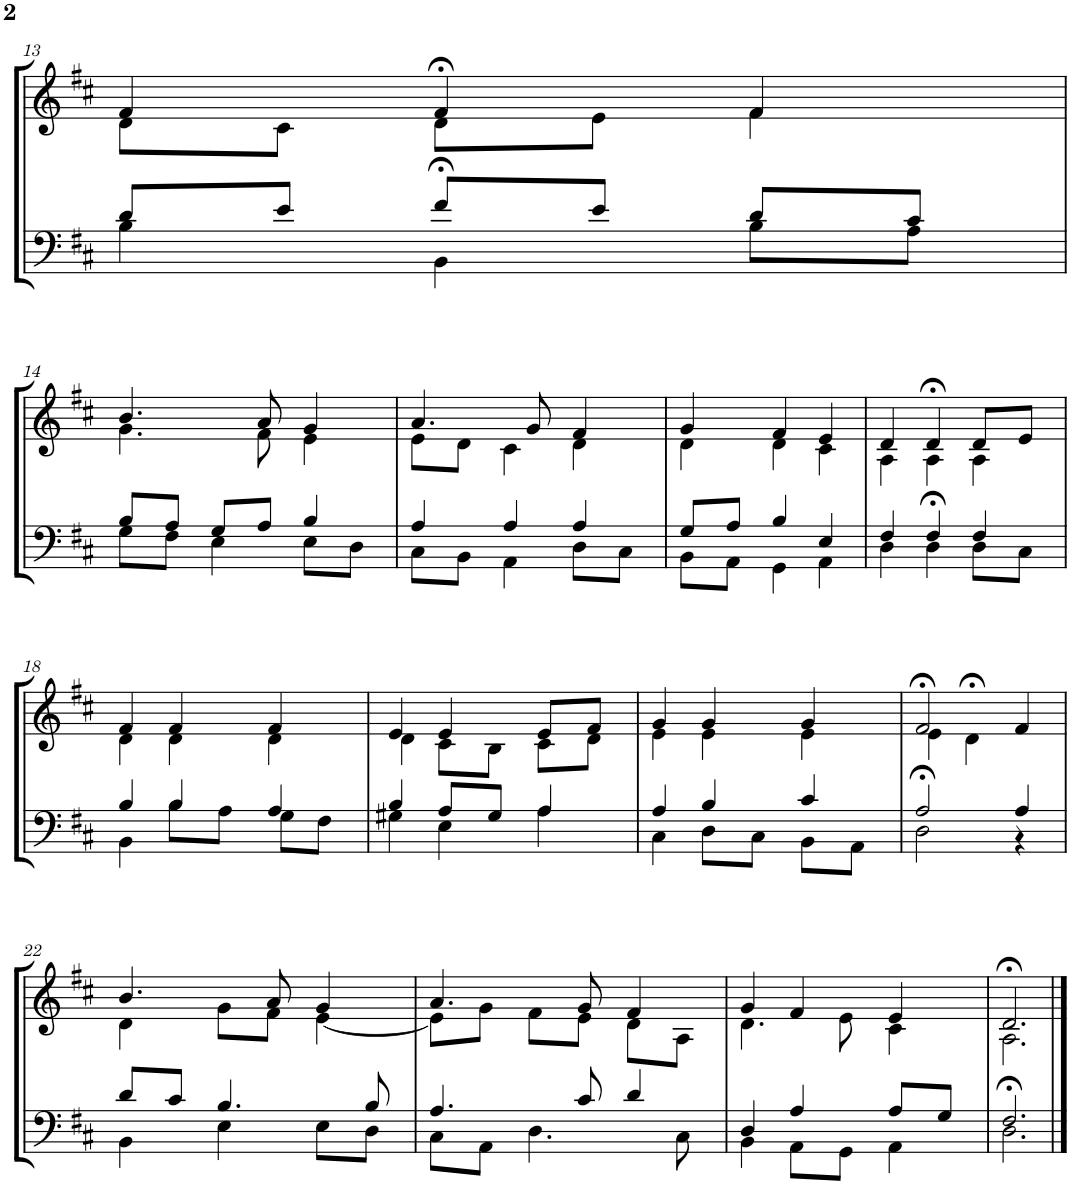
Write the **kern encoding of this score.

**kern	**kern
*part2	*part1
*staff2	*staff1
*I"Tenor/Baß	*I"Sopran/Alt
!!LO:PB:g=z
*clefF4	*clefG2
*k[f#c#]	*k[f#c#]
*M3/4	*M3/4
=13	=13
*^	*^
8d/L	4B\	4f#/	8d\L
8e/J	.	.	8c#\J
8f#/L	4BB>\	4f#>/	8d\L
8e/J	.	.	8e\J
8d/L	8B\L	4f#/	4f#\
8c#/J	8A\J	.	.
!!LO:LB:g=z	!!
=14	=14	=14	=14
8B/L	8G\L	4.b/	4.g\
8A/J	8F#\J	.	.
8G/L	4E\	.	.
8A/J	.	8a/	8f#\
4B/	8E\L	4g/	4e\
.	8D\J	.	.
=15	=15	=15	=15
4A/	8C#\L	4.a/	8e\L
.	8BB\J	.	8d\J
4A/	4AA\	.	4c#\
.	.	8g/	.
4A/	8D\L	4f#/	4d\
.	8C#\J	.	.
=16	=16	=16	=16
8G/L	8BB\L	4g/	4d\
8A/J	8AA\J	.	.
4B/	4GG\	4f#/	4d\
4E/	4AA\	4e/	4c#\
=17	=17	=17	=17
4F#/	4D\	4d/	4A\
4F#/	4D>\	4d>/	4A\
4F#/	8D\L	8d/L	4A\
.	8C#\J	8e/J	.
!!LO:LB:g=z	!!
=18	=18	=18	=18
4B/	4BB\	4f#/	4d\
4B/	8B\L	4f#/	4d\
.	8A\J	.	.
4A/	8G\L	4f#/	4d\
.	8F#\J	.	.
=19	=19	=19	=19
4B/	4G#X\	4e/	4d\
8A/L	4E\	4e/	8c#\L
8G#/J	.	.	8B\J
4A/	4A\	8e/L	8c#\L
.	.	8f#/J	8d\J
=20	=20	=20	=20
4A/	4C#\	4g/	4e\
4B/	8D\L	4g/	4e\
.	8C#\J	.	.
4c#/	8BB\L	4g/	4e\
.	8AA\J	.	.
=21	=21	=21	=21
2A/	2D>\	2f#>/	4e\
.	.	.	4d>\
4A/	4r	4f#/	4ryy
!!LO:LB:g=z	!!
=22	=22	=22	=22
8d/L	4BB\	4.b/	4d\
8c#/J	.	.	.
4.B/	4E\	.	8g\L
.	.	8a/	8f#\J
.	8E\L	4g/	[4e\
8B/	8D\J	.	.
=23	=23	=23	=23
4.A/	8C#\L	4.a/	8e\L]
.	8AA\J	.	8g\J
.	4.D\	.	8f#\L
8c#/	.	8g/	8e\J
4d/	.	4f#/	8d\L
.	8C#\	.	8A\J
=24	=24	=24	=24
4D/	4BB\	4g/	4.d\
4A/	8AA\L	4f#/	.
.	8GG\J	.	8e\
8A/L	4AA\	4e/	4c#\
8G/J	.	.	.
=25	=25	=25	=25
2.F#/	2.D>\	2.d>/	2.A\
*v	*v	*	*
*	*v	*v
==	==
*-	*-
